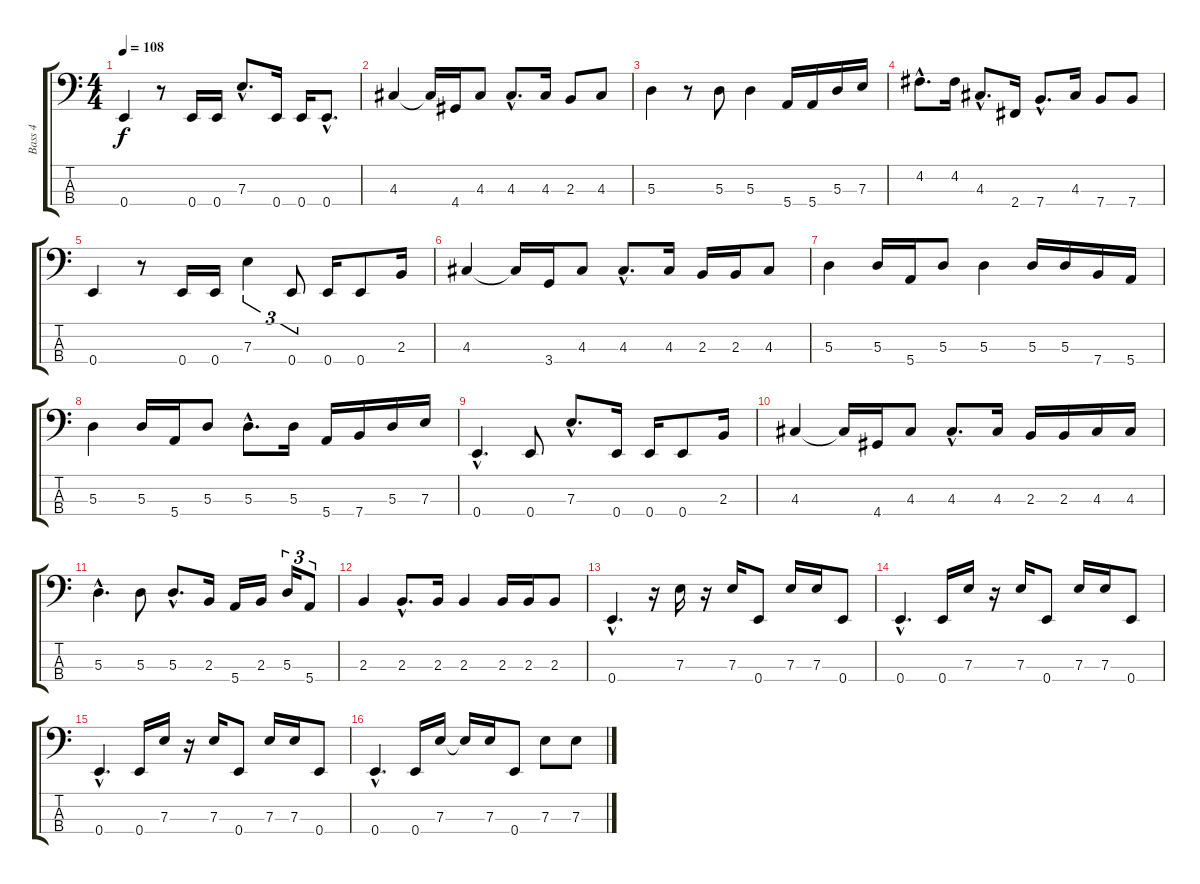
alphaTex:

\track ("Bass 4" "Bass 4") {instrument electricbassfinger}
\staff {score tabs}
\tuning (G2 D2 A1 E1) {hide}
\ts (4 4)
\tempo 108
\clef f4
\ks c
0.4.4{dy f} r.8 0.4.16 0.4.16 7.3{hac}.8{d} 0.4.16 0.4.16 0.4{hac}.8{d} |
4.3.4 4.3{t}.16 4.4.16 4.3.8 4.3{hac}.8{d} 4.3.16 2.3.8 4.3.8 |
5.3.4 r.8 5.3.8 5.3.4 5.4.16 5.4.16 5.3.16 7.3.16 |
4.2{hac}.8{d} 4.2.16 4.3{hac}.8{d} 2.4.16 7.4{hac}.8{d} 4.3.16 7.4.8 7.4.8 |
0.4.4 r.8 0.4.16 0.4.16 7.3.4{tu (3 2)} 0.4.8{tu (3 2)} 0.4.16 0.4.8 2.3.16 |
4.3.4 4.3{t}.16 3.4.16 4.3.8 4.3{hac}.8{d} 4.3.16 2.3.16 2.3.16 4.3.8 |
5.3.4 5.3.16 5.4.16 5.3.8 5.3.4 5.3.16 5.3.16 7.4.16 5.4.16 |
5.3.4 5.3.16 5.4.16 5.3.8 5.3{hac}.8{d} 5.3.16 5.4.16 7.4.16 5.3.16 7.3.16 |
0.4{hac}.4{d} 0.4.8 7.3{hac}.8{d} 0.4.16 0.4.16 0.4.8 2.3.16 |
4.3.4 4.3{t}.16 4.4.16 4.3.8 4.3{hac}.8{d} 4.3.16 2.3.16 2.3.16 4.3.16 4.3.16 |
5.3{hac}.4{d} 5.3.8 5.3{hac}.8{d} 2.3.16 5.4.16 2.3.16 5.3.16{tu (3 2)} 5.4.8{tu (3 2)} |
2.3.4 2.3{hac}.8{d} 2.3.16 2.3.4 2.3.16 2.3.16 2.3.8 |
0.4{hac}.4{d} r.16 7.3.16 r.16 7.3.16 0.4.8 7.3.16 7.3.16 0.4.8 |
0.4{hac}.4{d} 0.4.16 7.3.16 r.16 7.3.16 0.4.8 7.3.16 7.3.16 0.4.8 |
0.4{hac}.4{d} 0.4.16 7.3.16 r.16 7.3.16 0.4.8 7.3.16 7.3.16 0.4.8 |
0.4{hac}.4{d} 0.4.16 7.3.16 7.3{t}.16 7.3.16 0.4.8 7.3.8 7.3.8
